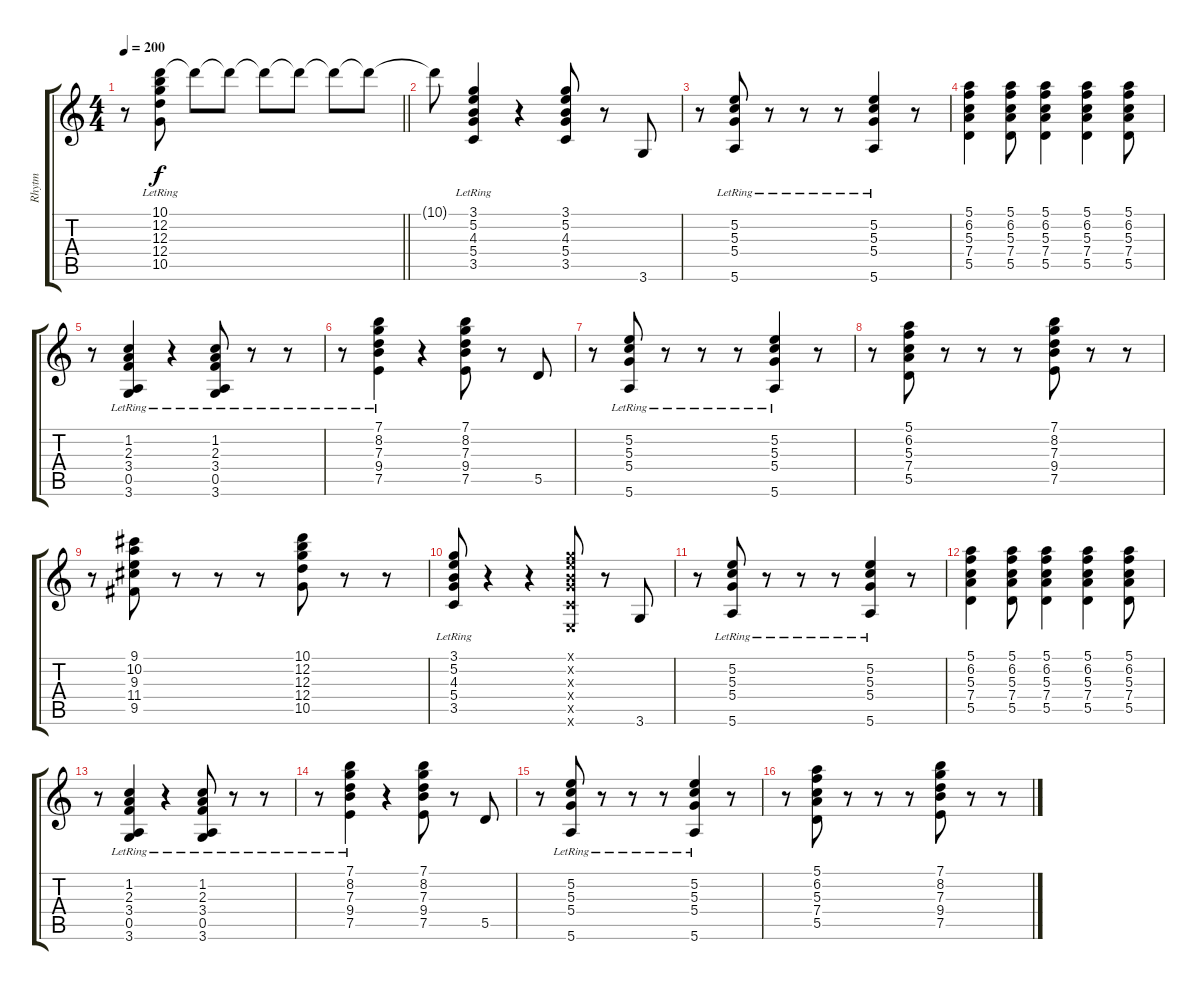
\track ("Rhytm" "Rhytm") {instrument electricguitarjazz}
\staff {score tabs}
\tuning (E4 B3 G3 D3 A2 E2) {hide}
\ts (4 4)
\tempo 200
\clef g2
\barLineRight lightlight
\ks c
r.8{dy f} (10.1 12.2{lr} 12.3{lr} 12.4{lr} 10.5).8 10.1{t}.8 10.1{t}.8 10.1{t}.8 10.1{t}.8 10.1{t}.8 10.1{t}.8 |
10.1{t}.8 (3.1 5.2 4.3 5.4{lr} 3.5).4 r.4 (3.1 5.2 4.3 5.4 3.5).8 r.8 3.6.8 |
r.8 (5.2{lr} 5.3{lr} 5.4{lr} 5.6{lr}).8 r.8 r.8 r.8 (5.2{lr} 5.3 5.4 5.6).4 r.8 |
(5.1 6.2 5.3 7.4 5.5).4 (5.1 6.2 5.3 7.4 5.5).8 (5.1 6.2 5.3 7.4 5.5).4 (5.1 6.2 5.3 7.4 5.5).4 (5.1 6.2 5.3 7.4 5.5).8 |
r.8 (1.2 2.3{lr} 3.4 0.5 3.6).4 r.4 (1.2 2.3 3.4{lr} 0.5 3.6).8 r.8 r.8 |
r.8 (7.1 8.2 7.3 9.4{lr} 7.5).4 r.4 (7.1 8.2 7.3 9.4 7.5).8 r.8 5.5.8 |
r.8 (5.2{lr} 5.3{lr} 5.4{lr} 5.6{lr}).8 r.8 r.8 r.8 (5.2{lr} 5.3 5.4 5.6).4 r.8 |
r.8 (5.1 6.2 5.3 7.4 5.5).8 r.8 r.8 r.8 (7.1 8.2 7.3 9.4 7.5).8 r.8 r.8 |
r.8 (9.1 10.2 9.3 11.4 9.5).8 r.8 r.8 r.8 (10.1 12.2 12.3 12.4 10.5).8 r.8 r.8 |
(3.1{lr} 5.2{lr} 4.3{lr} 5.4{lr} 3.5{lr}).8 r.4 r.4 (3.1{x} 5.2{x} 4.3{x} 5.4{x} 3.5{x} 0.6{x}).8 r.8 3.6.8 |
r.8 (5.2{lr} 5.3{lr} 5.4{lr} 5.6{lr}).8 r.8 r.8 r.8 (5.2{lr} 5.3 5.4 5.6).4 r.8 |
(5.1 6.2 5.3 7.4 5.5).4 (5.1 6.2 5.3 7.4 5.5).8 (5.1 6.2 5.3 7.4 5.5).4 (5.1 6.2 5.3 7.4 5.5).4 (5.1 6.2 5.3 7.4 5.5).8 |
r.8 (1.2 2.3{lr} 3.4 0.5 3.6).4 r.4 (1.2 2.3 3.4{lr} 0.5 3.6).8 r.8 r.8 |
r.8 (7.1 8.2 7.3 9.4{lr} 7.5).4 r.4 (7.1 8.2 7.3 9.4 7.5).8 r.8 5.5.8 |
r.8 (5.2{lr} 5.3{lr} 5.4{lr} 5.6{lr}).8 r.8 r.8 r.8 (5.2{lr} 5.3 5.4 5.6).4 r.8 |
r.8 (5.1 6.2 5.3 7.4 5.5).8 r.8 r.8 r.8 (7.1 8.2 7.3 9.4 7.5).8 r.8 r.8
